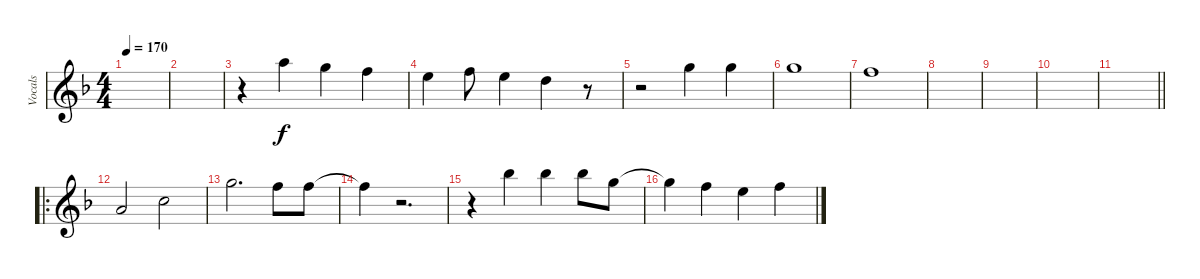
\track ("Vocals" "Vocals") {instrument flute}
\staff {score}
\tuning (E4 B3 G3 D3 A2 E2 B1) {hide}
\ts (4 4)
\tempo 170
\clef g2
\ks f
|
|
r.4 17.1.4 15.1.4 13.1.4 |
12.1.4 13.1.8 12.1.4 10.1.4 r.8 |
r.2 15.1.4 15.1.4 |
15.1.1 |
13.1.1 |
|
|
|
\barLineRight lightlight
|
\ro
5.1.2 8.1.2 |
15.1.2{d} 13.1.8 13.1.8 |
13.1{t}.4 r.2{d} |
r.4 18.1.4 18.1.4 18.1.8 15.1.8 |
15.1{t}.4 13.1.4 12.1.4 13.1.4
